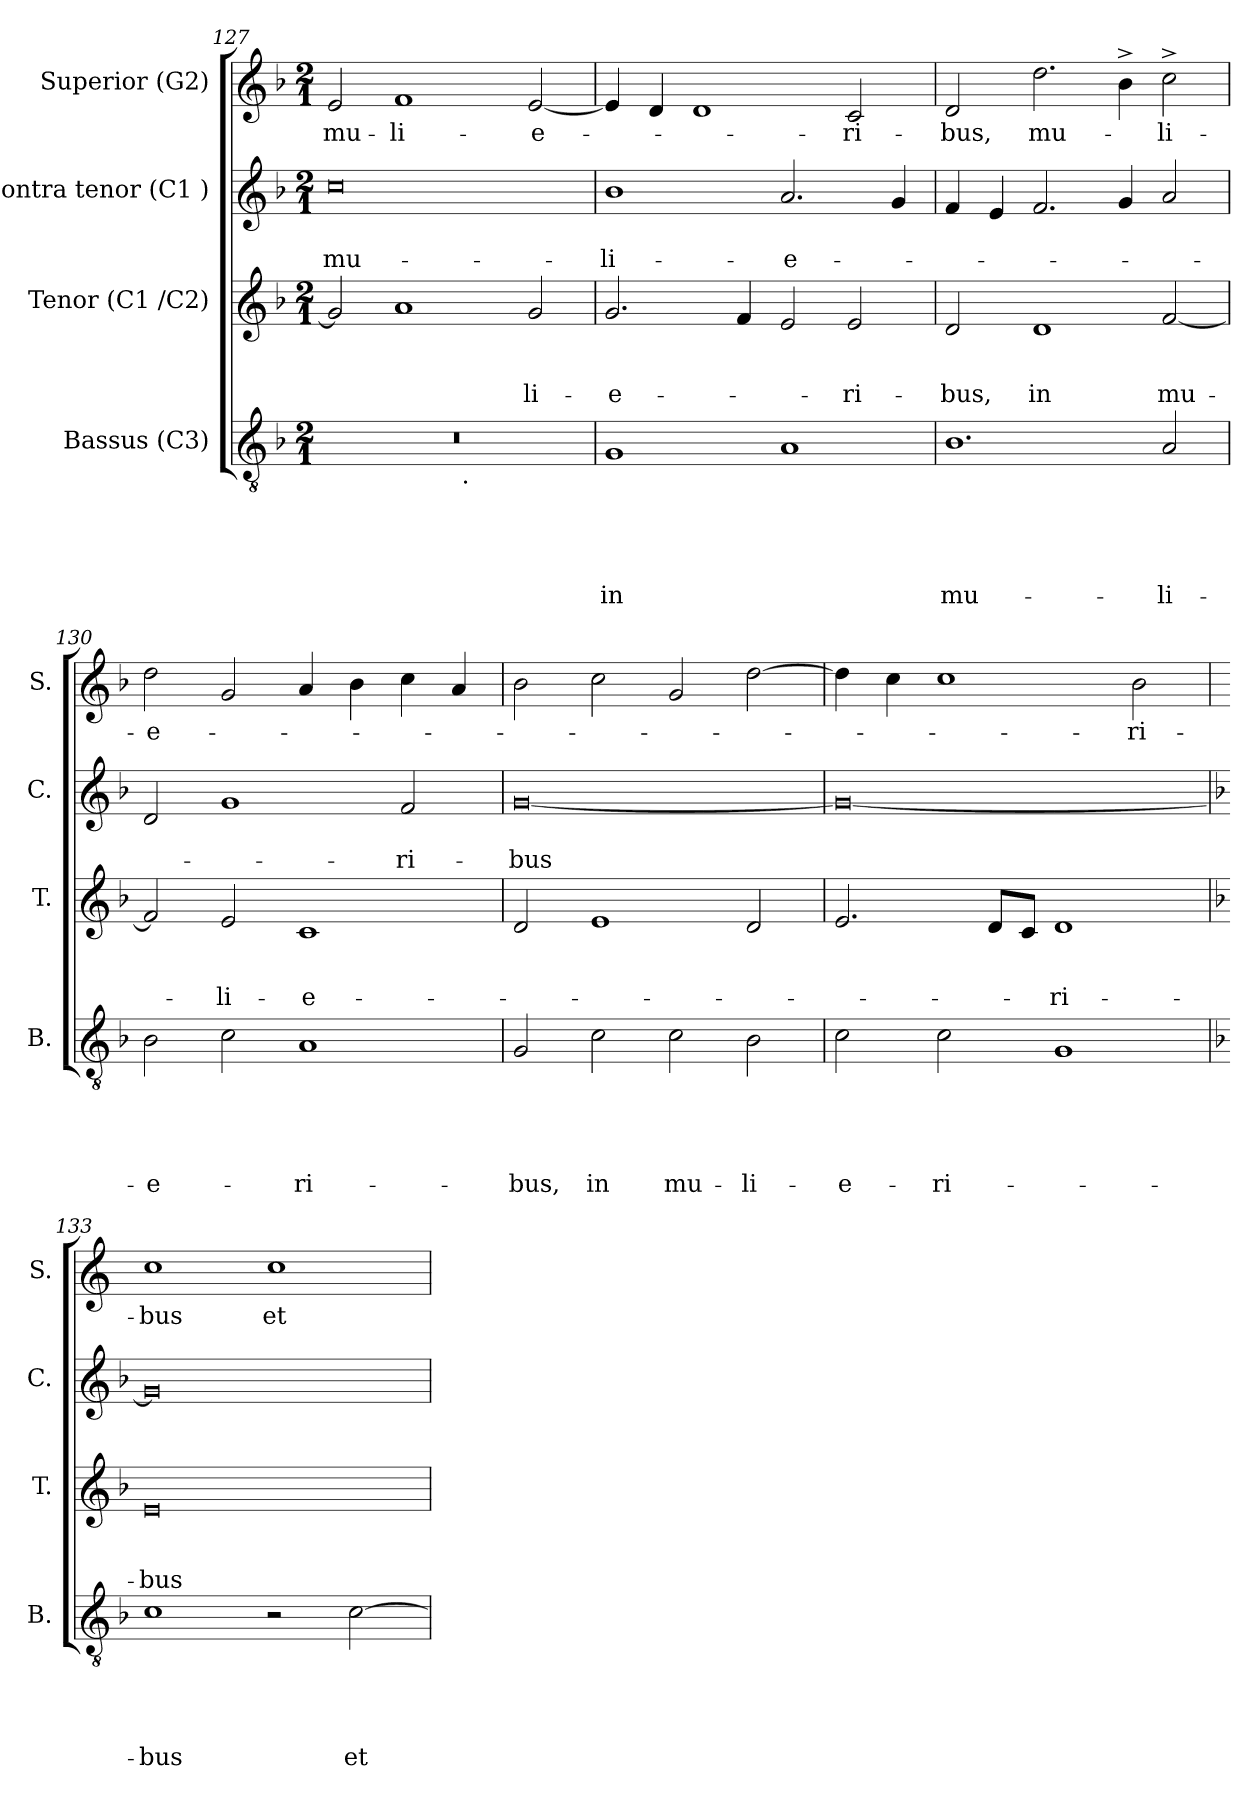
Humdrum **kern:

**kern	**text	**text	**text	**text	**text	**kern	**text	**text	**text	**kern	**text	**text	**kern	**text
*part4	*part4	*part4	*part4	*part4	*part4	*part3	*part3	*part3	*part3	*part2	*part2	*part2	*part1	*part1
*staff4	*staff4	*staff4	*staff4	*staff4	*staff4	*staff3	*staff3	*staff3	*staff3	*staff2	*staff2	*staff2	*staff1	*staff1
*I"Bassus (C3)	*	*	*	*	*	*I"Tenor (C1 /C2)	*	*	*	*I"Contra tenor (C1 )	*	*	*I"Superior (G2)	*
*I'B.	*	*	*	*	*	*I'T.	*	*	*	*I'C.	*	*	*I'S.	*
*clefGv2	*	*	*	*	*	*clefG2	*	*	*	*clefG2	*	*	*clefG2	*
*k[b-]	*	*	*	*	*	*k[b-]	*	*	*	*k[b-]	*	*	*k[b-]	*
*F:	*	*	*	*	*	*F:	*	*	*	*F:	*	*	*F:	*
*M2/1	*	*	*	*	*	*M2/1	*	*	*	*M2/1	*	*	*M2/1	*
=127	=127	=127	=127	=127	=127	=127	=127	=127	=127	=127	=127	=127	=127	=127
!	!	!	!	!	!	!	!	!	!	!	!	!LO:LY:b	!	!LO:LY:b
*^	*	*	*	*	*	*	*	*	*	*	*	*	*	*
0r	1ryy	.	.	.	.	.	2g/]	.	.	.	0cc	.	mu-	2e/	mu-
!	!	!	!	!	!	!	!	!	!	!	!	!	!	!	!LO:LY:b:rj
.	.	.	.	.	.	.	1a	.	.	.	.	.	.	1f	-li-
!	!LO:TX:b:t=.	!	!	!	!	!	!	!	!	!	!	!	!	!	!
.	1ryy	.	.	.	.	.	.	.	.	.	.	.	.	.	.
!	!	!	!	!	!	!	!	!	!	!LO:LY:b	!	!	!	!	!LO:LY:b:rj
.	.	.	.	.	.	.	2g/	.	.	-li-	.	.	.	[<2e/	-e-
=128	=128	=128	=128	=128	=128	=128	=128	=128	=128	=128	=128	=128	=128	=128	=128
!	!	!	!	!	!	!LO:LY:b	!	!	!	!LO:LY:b:rj	!	!	!LO:LY:b:rj	!	!
*v	*v	*	*	*	*	*	*	*	*	*	*	*	*	*	*
1G	.	.	.	.	in	2.g/	.	.	-e-	1b-	.	-li-	4e/]	.
.	.	.	.	.	.	.	.	.	.	.	.	.	4d/	.
.	.	.	.	.	.	.	.	.	.	.	.	.	1d	.
.	.	.	.	.	.	4f/	.	.	.	.	.	.	.	.
!	!	!	!	!	!	!	!	!	!	!	!	!LO:LY:b:rj	!	!
1A	.	.	.	.	.	2e/	.	.	.	2.a/	.	-e-	.	.
!	!	!	!	!	!	!	!	!	!LO:LY:b	!	!	!	!	!LO:LY:b
.	.	.	.	.	.	2e/	.	.	-ri-	.	.	.	2c/	-ri-
.	.	.	.	.	.	.	.	.	.	4g/	.	.	.	.
=129	=129	=129	=129	=129	=129	=129	=129	=129	=129	=129	=129	=129	=129	=129
!	!	!	!	!	!LO:LY:b	!	!	!	!LO:LY:b	!	!	!	!	!LO:LY:b
1.B-	.	.	.	.	mu-	2d/	.	.	-bus,	4f/	.	.	2d/	-bus,
.	.	.	.	.	.	.	.	.	.	4e/	.	.	.	.
!	!	!	!	!	!	!	!	!	!LO:LY:b	!	!	!	!	!LO:LY:b
.	.	.	.	.	.	1d	.	.	in	2.f/	.	.	2.dd\	mu-
.	.	.	.	.	.	.	.	.	.	4g/	.	.	4b-^>\	.
!	!	!	!	!	!LO:LY:b	!	!	!	!LO:LY:b	!	!	!	!	!LO:LY:b
2A/	.	.	.	.	-li-	[<2f/	.	.	mu-	2a/	.	.	2cc^>\	-li-
!!LO:LB:g=z
=130	=130	=130	=130	=130	=130	=130	=130	=130	=130	=130	=130	=130	=130	=130
!	!	!	!	!	!LO:LY:b:rj	!	!	!	!	!	!	!	!	!LO:LY:b:rj
2B-\	.	.	.	.	-e-	2f/]	.	.	.	2d/	.	.	2dd\	-e-
!	!	!	!	!	!	!	!	!	!LO:LY:b	!	!	!	!	!
2c\	.	.	.	.	.	2e/	.	.	-li-	1g	.	.	2g/	.
!	!	!	!	!	!LO:LY:b	!	!	!	!LO:LY:b:rj	!	!	!	!	!
1A	.	.	.	.	-ri-	1c	.	.	-e-	.	.	.	4a/	.
.	.	.	.	.	.	.	.	.	.	.	.	.	4b-\	.
!	!	!	!	!	!	!	!	!	!	!	!	!LO:LY:b	!	!
.	.	.	.	.	.	.	.	.	.	2f/	.	-ri-	4cc\	.
.	.	.	.	.	.	.	.	.	.	.	.	.	4a/	.
=131	=131	=131	=131	=131	=131	=131	=131	=131	=131	=131	=131	=131	=131	=131
!	!	!	!	!	!LO:LY:b	!	!	!	!	!	!	!LO:LY:b	!	!
2G/	.	.	.	.	-bus,	2d/	.	.	.	[<0g	.	-bus	2b-\	.
!	!	!	!	!	!LO:LY:b	!	!	!	!	!	!	!	!	!
2c\	.	.	.	.	in	1e	.	.	.	.	.	.	2cc\	.
!	!	!	!	!	!LO:LY:b	!	!	!	!	!	!	!	!	!
2c\	.	.	.	.	mu-	.	.	.	.	.	.	.	2g/	.
!	!	!	!	!	!LO:LY:b	!	!	!	!	!	!	!	!	!
2B-\	.	.	.	.	-li-	2d/	.	.	.	.	.	.	[>2dd\	.
=132	=132	=132	=132	=132	=132	=132	=132	=132	=132	=132	=132	=132	=132	=132
!	!	!	!	!	!LO:LY:b	!	!	!	!	!	!	!	!	!
2c\	.	.	.	.	-e-	2.e/	.	.	.	0g_	.	.	4dd\]	.
.	.	.	.	.	.	.	.	.	.	.	.	.	4cc\	.
!	!	!	!	!	!LO:LY:b	!	!	!	!	!	!	!	!	!
2c\	.	.	.	.	-ri-	.	.	.	.	.	.	.	1cc	.
.	.	.	.	.	.	8d/L	.	.	.	.	.	.	.	.
.	.	.	.	.	.	8c/J	.	.	.	.	.	.	.	.
!	!	!	!	!	!	!	!	!	!LO:LY:b	!	!	!	!	!
1G	.	.	.	.	.	1d	.	.	-ri-	.	.	.	.	.
!	!	!	!	!	!	!	!	!	!	!	!	!	!	!LO:LY:b
.	.	.	.	.	.	.	.	.	.	.	.	.	2b-\	-ri-
=133	=133	=133	=133	=133	=133	=133	=133	=133	=133	=133	=133	=133	=133	=133
*	*	*	*	*	*	*	*	*	*	*	*	*	*k[]	*
*	*	*	*	*	*	*	*	*	*	*	*	*	*C:	*
!	!	!	!	!	!LO:LY:b	!	!	!	!LO:LY:b	!	!	!	!	!LO:LY:b
1c	.	.	.	.	-bus	0e	.	.	-bus	0g]	.	.	1cc	-bus
!	!	!	!	!	!	!	!	!	!	!	!	!	!	!LO:LY:b
2r	.	.	.	.	.	.	.	.	.	.	.	.	1cc	et
!	!	!	!	!	!LO:LY:b	!	!	!	!	!	!	!	!	!
[>2c\	.	.	.	.	et	.	.	.	.	.	.	.	.	.
=	=	=	=	=	=	=	=	=	=	=	=	=	=	=
*-	*-	*-	*-	*-	*-	*-	*-	*-	*-	*-	*-	*-	*-	*-
